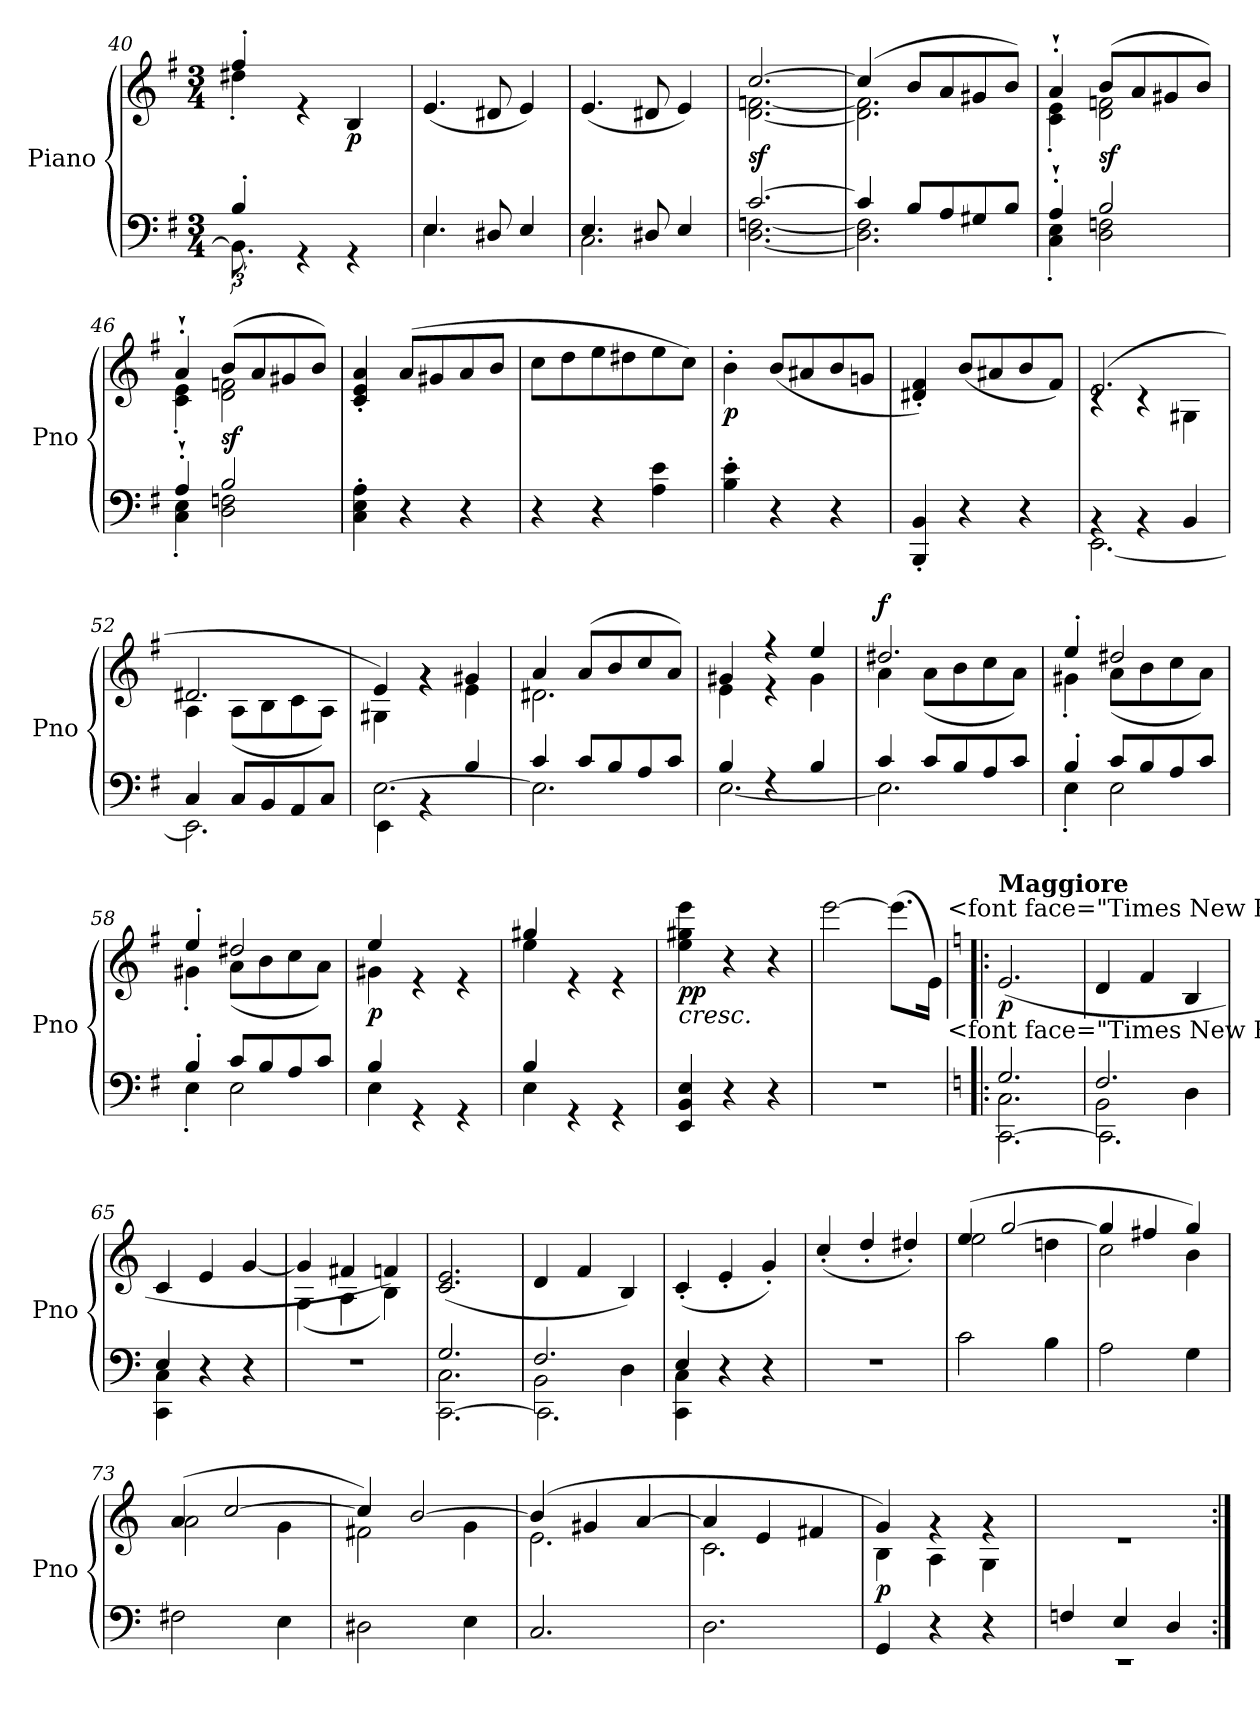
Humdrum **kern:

**kern	**kern	**dynam
*part1	*part1	*part1
*staff2	*staff1	*staff1/2
*I"Piano	*	*
*I'Pno	*	*
*clefF4	*clefG2	*
*k[f#]	*k[f#]	*
*M3/4	*M3/4	*
=40	=40	=40
*^	*^	*
4B'/	12.BB\]	4ff#'/	4dd#X'\	.
.	2ryy	.	.	.
4rGG	.	4re	2ryy	.
!	!	!	!	!LO:DY:b
4rGG	.	4B/	.	p
.	8ryy	.	.	.
*	*	*v	*v	*
=41	=41	=41	=41
4.E/	4.E\	(4.e/	.
8D#X/	4.ryy	8d#X/	.
4E/	.	4e/)	.
=42	=42	=42	=42
!	!	!	!LO:DY:b
4.E/	2.C\	(4.e/	other-dynamics
8D#X/	.	8d#X/	.
4E/	.	4e/)	.
=43	=43	=43	=43
*	*	*^	*
!	!	!	!	!LO:DY:b
[2.c/	[2.D\ [2.Fn\	[2.cc/	[2.d\ [2.fn\	sf
=44	=44	=44	=44	=44
4c/]	2.D\] 2.F\]	(4cc/]	2.d\] 2.f\]	.
8B/L	.	8b/L	.	.
8A/	.	8a/	.	.
8G#X/	.	8g#X/	.	.
8B/J	.	8b/J)	.	.
=45	=45	=45	=45	=45
4A`'/	4C\' 4E\'	4a`'/	4c\' 4e\'	.
!	!	!	!	!LO:DY:b
2B/	2D\ 2Fn\	(>8b/L	2d\ 2fn\	sf
.	.	8a/	.	.
.	.	8g#X/	.	.
.	.	8b/J)	.	.
=46	=46	=46	=46	=46
4A`'/	4C\' 4E\'	4a`'/	4c\' 4e\'	.
!	!	!	!	!LO:DY:b
2B/	2D\ 2Fn\	(>8b/L	2d\ 2fn\	sf
.	.	8a/	.	.
.	.	8g#X/	.	.
.	.	8b/J)	.	.
*v	*v	*	*	*
*	*v	*v	*
!!LO:PB:g=z
=47	=47	=47
!	!	!LO:DY:b
4C\' 4E\' 4A\'	4c/' 4e/' 4a/'	other-dynamics
4r	(8a/L	.
.	8g#X/	.
4r	8a/	.
.	8b/J	.
=48	=48	=48
4r	8cc\L	.
.	8dd\	.
4r	8ee\	.
.	8dd#X\	.
4A\ 4e\	8ee\	.
.	8cc\J)	.
=49	=49	=49
!	!	!LO:DY:b
4B\' 4e\'	4b'\	p
4r	(8b/L	.
.	8a#X/	.
4r	8b/	.
.	8gn/J	.
=50	=50	=50
4BBB/' 4BB/'	4d#X/' 4f#/')	.
4r	(8b/L	.
.	8a#X/	.
4r	8b/	.
.	8f#/J)	.
=51	=51	=51
*^	*^	*
!	!	!	!	!LO:DY:b
4rBB	[2.EE\	(2.e/	4rc	other-dynamics
4rBB	.	.	4rc	.
4BB/	.	.	4G#X\	.
=52	=52	=52	=52	=52
4C/	2.EE\]	2.d#X/	4A\	.
8C/L	.	.	(8A\L	.
8BB/	.	.	8B\	.
8AA/	.	.	8c\	.
8C/J	.	.	8A\J)	.
=53	=53	=53	=53	=53
[2.E\	4EE\	4e/)	4G#X\	.
.	4rBB	4rg	4rg	.
.	4B/	4g#X/	4e\	.
!!LO:LB:g=z	!!
=54	=54	=54	=54	=54
2.E\]	4c/	4a/	2.d#X\	.
.	8c/L	(8a/L	.	.
.	8B/	8b/	.	.
.	8A/	8cc/	.	.
.	8c/J	8a/J)	.	.
=55	=55	=55	=55	=55
4B/	[2.E\	4g#X/	4e\	.
4rF	.	4r	4r	.
4B/	.	4ee/	4g#\	.
=56	=56	=56	=56	=56
!	!	!	!	!LO:DY:a
4c/	2.E\]	2.dd#X/	4a\	f
8c/L	.	.	(8a\L	.
8B/	.	.	8b\	.
8A/	.	.	8cc\	.
8c/J	.	.	8a\J)	.
=57	=57	=57	=57	=57
4B'/	4E'\	4ee'/	4g#X'\	.
!	!	!	!	!LO:DY:b=2
!	!	!	!	!LO:DY:n=1:a
8c/L	2E\	2dd#X/	(8a\L	sf sf
8B/	.	.	8b\	.
8A/	.	.	8cc\	.
8c/J	.	.	8a\J)	.
=58	=58	=58	=58	=58
4B'/	4E'\	4ee'/	4g#X'\	.
!	!	!	!	!LO:DY:b=2
!	!	!	!	!LO:DY:n=1:a
8c/L	2E\	2dd#X/	(8a\L	sf sf
8B/	.	.	8b\	.
8A/	.	.	8cc\	.
8c/J	.	.	8a\J)	.
=59	=59	=59	=59	=59
!	!	!	!	!LO:DY:b
4B/	4E\	4ee/	4g#X\	p
4rGG	2ryy	4re	2ryy	.
4rGG	.	4re	.	.
=60	=60	=60	=60	=60
4B/	4E\	4gg#X/	4ee\	.
4rGG	2ryy	4re	2ryy	.
4rGG	.	4re	.	.
*v	*v	*	*	*
*	*v	*v	*
=61	=61	=61
!	!	!LO:HP:b
!	!	!LO:DY:n=1:b
4EE/ 4BB/ 4E/	4ee\ 4gg#X\ 4eee\	< pp
4r	4r	.
4r	4r	.
=62	=62	=62
!	!	!LO:DY:b
2.r	[2eee\	other-dynamics
.	(8.eee\L]	.
.	16e\Jk)	.
.	.	[
!	!LO:TX:a:t=<font face="Times New Roman"></font>To Coda	!
!LO:TX:a:t=<font face="Times New Roman"></font>To Coda	!	!
!!LO:LB:g=z
=63!|:	=63!|:	=63!|:
*k[]	*k[]	*
*^	*	*
*	*^	*	*
!	!	!	!LO:TX:a:B:t=Maggiore	!
!	!	!	!	!LO:DY:b
2.G/	2.C\	[2.CC\	(2.e/	p
=64	=64	=64	=64	=64
2.F/	2BB\	2.CC\]	4d/	.
.	.	.	4f/	.
.	4D\	.	4B/	.
*	*v	*v	*	*
=65	=65	=65	=65
4E/	4CC\ 4C\	4c/	.
2ryy	4r	4e/	.
.	4r	[4g/	.
*v	*v	*	*
=66	=66	=66
*	*^	*
2.r	4g/]	(4G\	.
.	4f#X/	4A\	.
.	4fn/)	4B\)	.
*	*v	*v	*
=67	=67	=67
*^	*	*
*	*^	*	*
2.G/	2.C\	[2.CC\	(2.c/ 2.e/	.
=68	=68	=68	=68	=68
2.F/	2BB\	2.CC\]	4d/	.
.	.	.	4f/	.
.	4D\	.	4B/)	.
*	*v	*v	*	*
=69	=69	=69	=69
4E/	4CC\ 4C\	(4c'/	.
2ryy	4r	4e'/	.
.	4r	4g'/)	.
*v	*v	*	*
=70	=70	=70
2.r	(>4cc'/	.
.	4dd'/	.
.	4dd#X'/)	.
=71	=71	=71
*	*^	*
2c\	(4ee/	2ee\	.
.	[2gg/	.	.
4B\	.	4ddn\	.
=72	=72	=72	=72
2A\	4gg/]	2cc\	.
.	4ff#X/	.	.
4G\	4gg/)	4b\	.
!!LO:LB:g=z	!!
=73	=73	=73	=73
2F#X\	(4a/	2a\	.
.	[2cc/	.	.
4E\	.	4g\	.
=74	=74	=74	=74
2D#X\	4cc/])	2f#X\	.
.	[2b/	.	.
4E\	.	4g\	.
=75	=75	=75	=75
2.C/	(4b/]	2.e\	.
.	4g#X/	.	.
.	[4a/	.	.
=76	=76	=76	=76
2.D\	4a/]	2.c\	.
.	4e/	.	.
.	4f#X/	.	.
=77	=77	=77	=77
!	!	!	!LO:DY:b
4GG/	4g/)	(>4B\	p
4r	4rg	4A\	.
4r	4rg	4G\	.
*	*v	*v	*
=78	=78	=78
*^	*	*
4Fn/	2.rEE	2.re	.
4E/	.	.	.
4D/)	.	.	.
*v	*v	*	*
=:|!	=:|!	=:|!
*-	*-	*-
